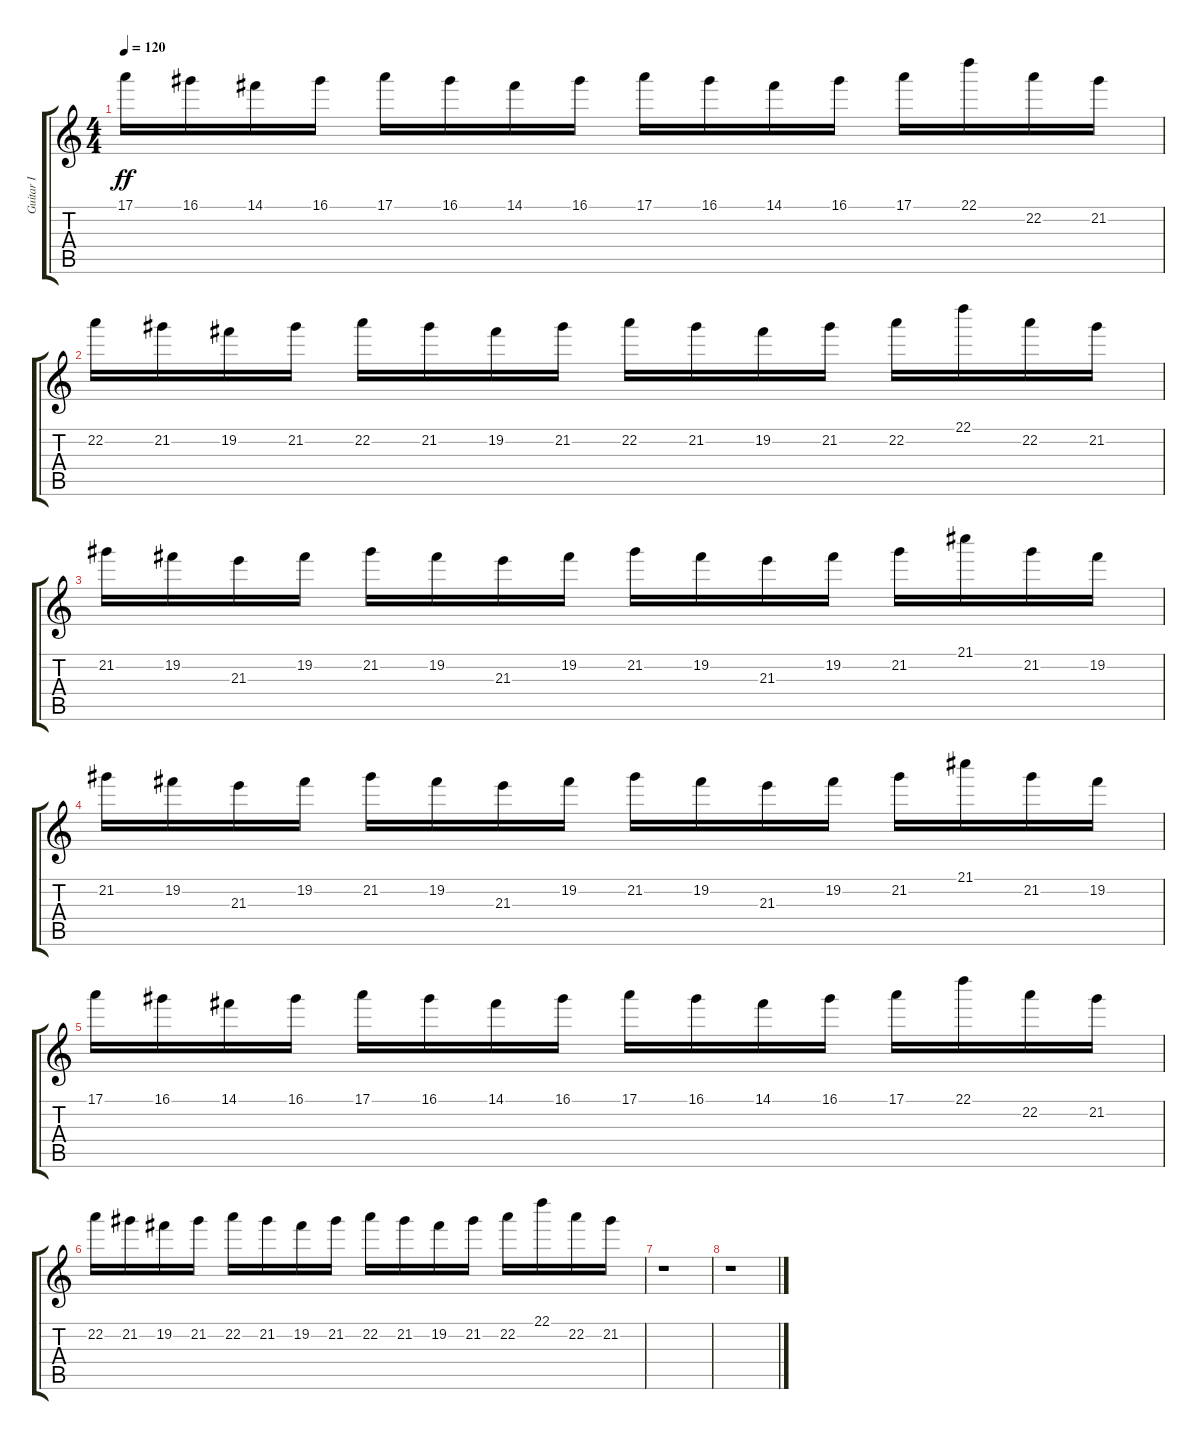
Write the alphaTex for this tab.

\track ("Guitar I" "Guitar I") {instrument distortionguitar}
\staff {score tabs}
\tuning (E4 B3 G3 D3 A2 E2) {hide}
\ts (4 4)
\tempo 120
\clef g2
\ks c
17.1.16{dy ff} 16.1.16 14.1.16 16.1.16 17.1.16 16.1.16 14.1.16 16.1.16 17.1.16 16.1.16 14.1.16 16.1.16 17.1.16 22.1.16 22.2.16 21.2.16 |
22.2.16 21.2.16 19.2.16 21.2.16 22.2.16 21.2.16 19.2.16 21.2.16 22.2.16 21.2.16 19.2.16 21.2.16 22.2.16 22.1.16 22.2.16 21.2.16 |
21.2.16 19.2.16 21.3.16 19.2.16 21.2.16 19.2.16 21.3.16 19.2.16 21.2.16 19.2.16 21.3.16 19.2.16 21.2.16 21.1.16 21.2.16 19.2.16 |
21.2.16 19.2.16 21.3.16 19.2.16 21.2.16 19.2.16 21.3.16 19.2.16 21.2.16 19.2.16 21.3.16 19.2.16 21.2.16 21.1.16 21.2.16 19.2.16 |
17.1.16 16.1.16 14.1.16 16.1.16 17.1.16 16.1.16 14.1.16 16.1.16 17.1.16 16.1.16 14.1.16 16.1.16 17.1.16 22.1.16 22.2.16 21.2.16 |
22.2.16 21.2.16 19.2.16 21.2.16 22.2.16 21.2.16 19.2.16 21.2.16 22.2.16 21.2.16 19.2.16 21.2.16 22.2.16 22.1.16 22.2.16 21.2.16 |
r.1 |
r.1
